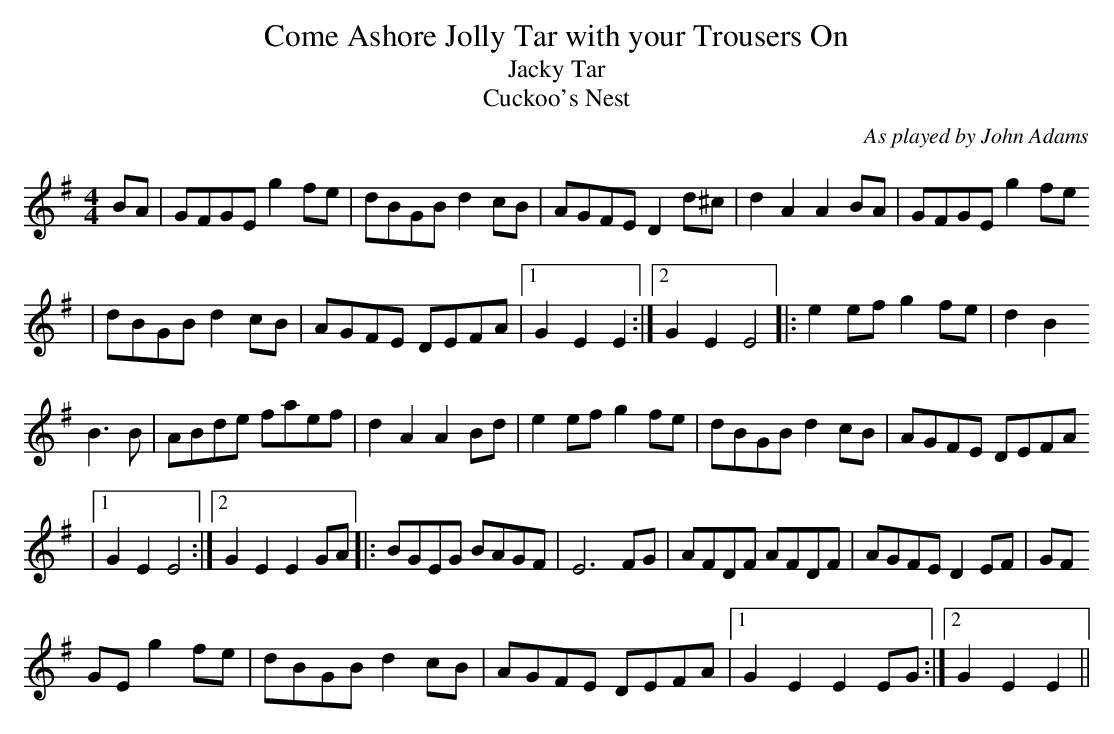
X:1
T:Come Ashore Jolly Tar with your Trousers On
T: Jacky Tar
T: Cuckoo's Nest
M:4/4
L:1/8
C:As played by John Adams
K:G
BA | GFGE g2 fe | dBGB d2 cB | AGFE D2 d^c | d2 A2 A2 BA | GFGE g2 fe
| dBGB d2 cB | AGFE DEFA |1G2 E2 E2:|2 G2 E2 E4||: e2 ef g2 fe | d2 B2
B3 B |  ABde faef | d2 A2 A2 Bd | e2 ef g2 fe | dBGB d2 cB | AGFE DEFA
|1 G2 E2 E4 :|2 G2E2 E2 GA |: BGEG BAGF | E6 FG| AFDF AFDF | AGFE D2EF | GF
 GE g2 fe | dBGB d2 cB | AGFE DEFA |1G2 E2 E2 EG :|2 G2 E2 E2 ||
